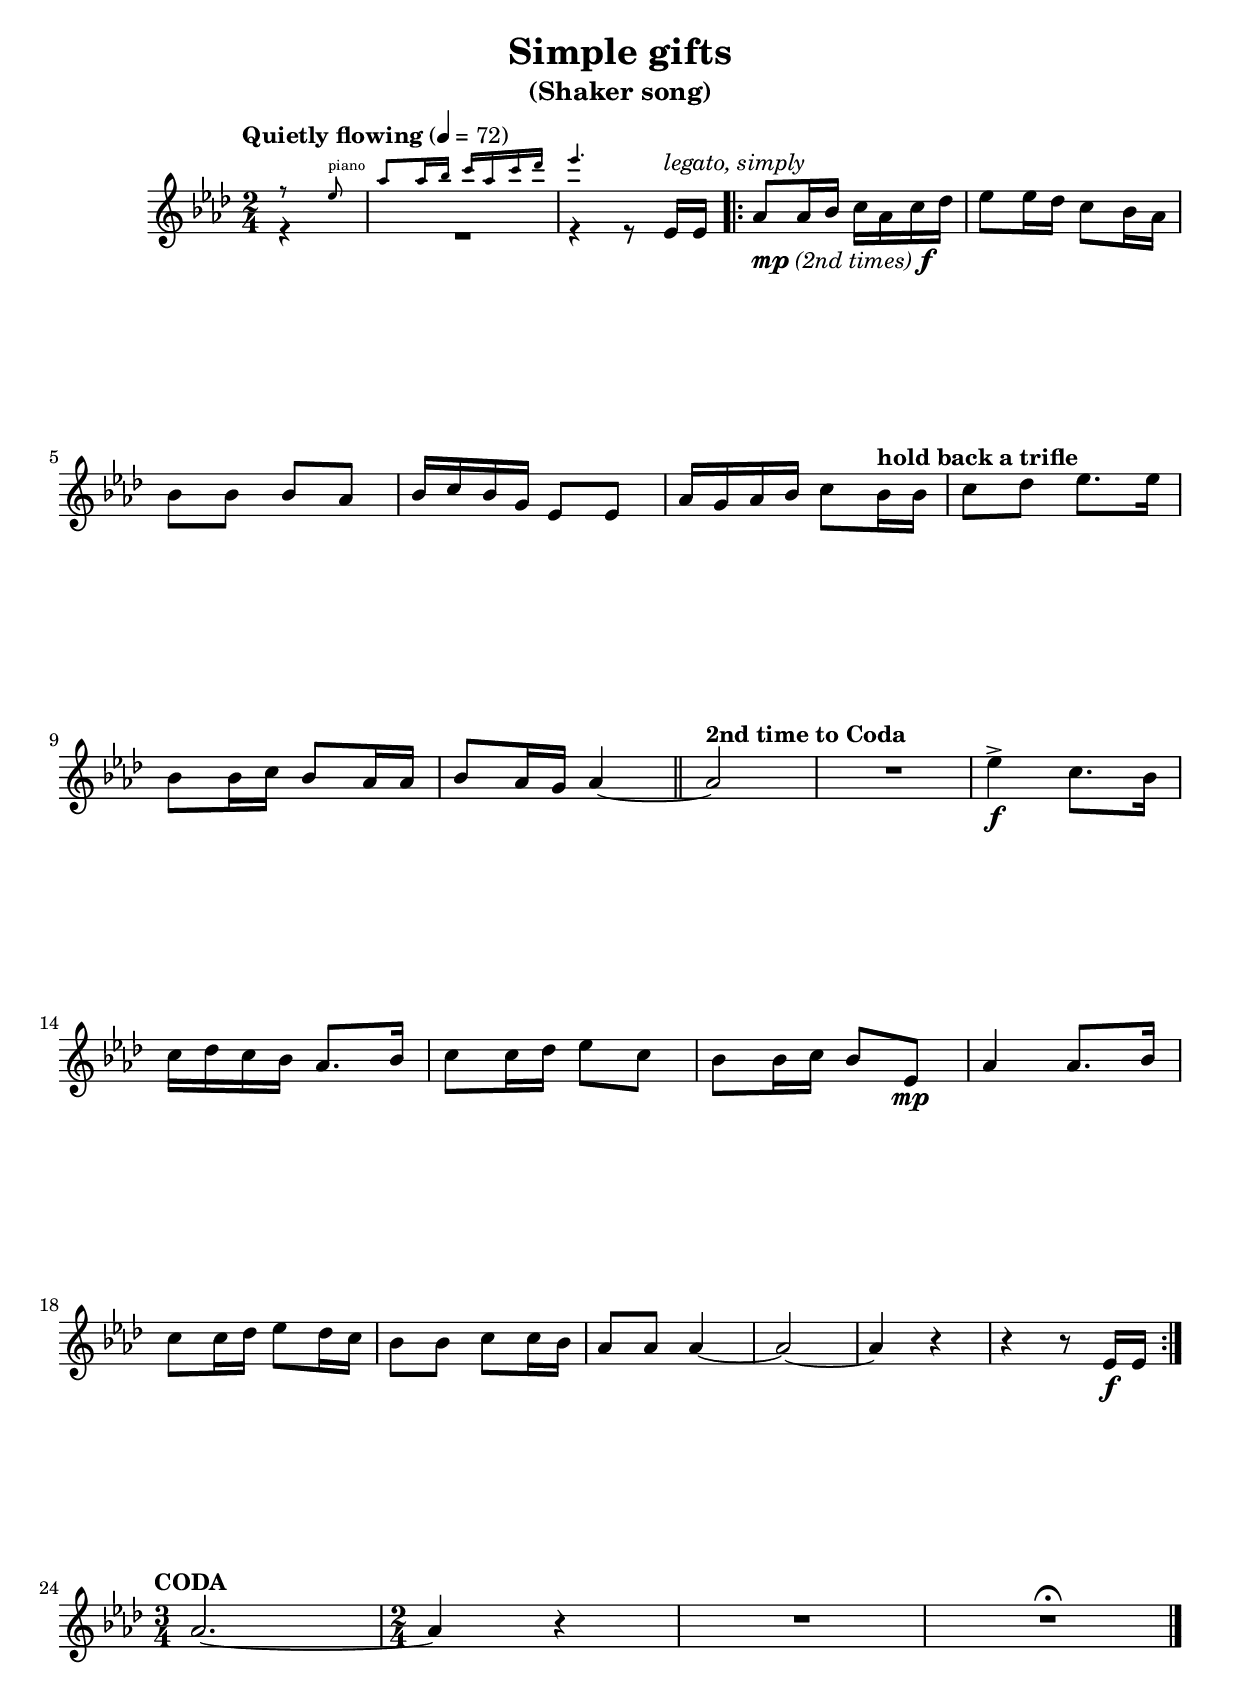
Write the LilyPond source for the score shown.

\version "2.17.30"

\header {
  title = "Simple gifts"
  subtitle = "(Shaker song)"
  %composer = "Aaron Copland"
  % Supprimer le pied de page par défaut
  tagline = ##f
}

accords = \chordmode {
  f1 
}

global = {
  \key f \major
  \time 2/4
  \partial 4
  \tempo "Quietly flowing" 4=72}

sopranoVoice = \relative c' {
  \global
  %\dynamicUp
  % En avant la musique !
  <<
    \new CueVoice {\voiceOne
                   r8 \stemUp c'8^\markup{piano} f8 f16 g a f a bes
                   c4.
    }
    {\voiceTwo r4 R2 r4 r8}
  >>
  \oneVoice c,,16^\markup{\italic{legato, simply}} c
  \repeat volta 2 {
    f8_\markup{\dynamic mp \italic{(2nd times)} \dynamic f} f16 g a f a bes
    c8 c16 bes a8  g16 f
    g8 g  g f
    g16 a g e c8  c8
    f16e f g a8  \tempo"hold back a trifle"  g16 g \noBreak
    a8  bes c8. c16
    g8 g16 a g8 f16 f
    g8  f16 e f4 ~ \bar "||"
    \tempo "2nd time to Coda"
    f2 
    R2
     c'4\f-> a8. g16
    a16 bes a g f8. g16
    a8  a16 bes c8 a
    g8 g16 a g8 c,\mp
    f4  f8. g16
    a8 a16 bes c8 bes16 a
    g8 g  a a16 g
    f8 f f4 ~ 
    f2 ~
    f4 r
    r4 r8 c16\f c 
  } \break
  %\set Staff.explicitTimeSignatureVisibility = #end-of-line-invisible
  \override Staff.TimeSignature #'break-visibility = #end-of-line-invisible
  \tempo "CODA"
  \time 3/4
  f2. ~
  \time 2/4
  f4 r
  R2
  R2\fermataMarkup \bar "|."
  
}

verse = \lyricmode {
  % Ajouter ici des paroles.
  
}

\score {
  <<
    %\new ChordNames \accords
    \new Staff \with {
      % instrumentName = "Soprano"
      midiInstrument = "choir aahs"
    } { \transpose c es \sopranoVoice }
    \addlyrics { \verse }
  >>
  \layout { }
  \midi { }
}
\paper {
  ragged-last-bottom = #f 
}